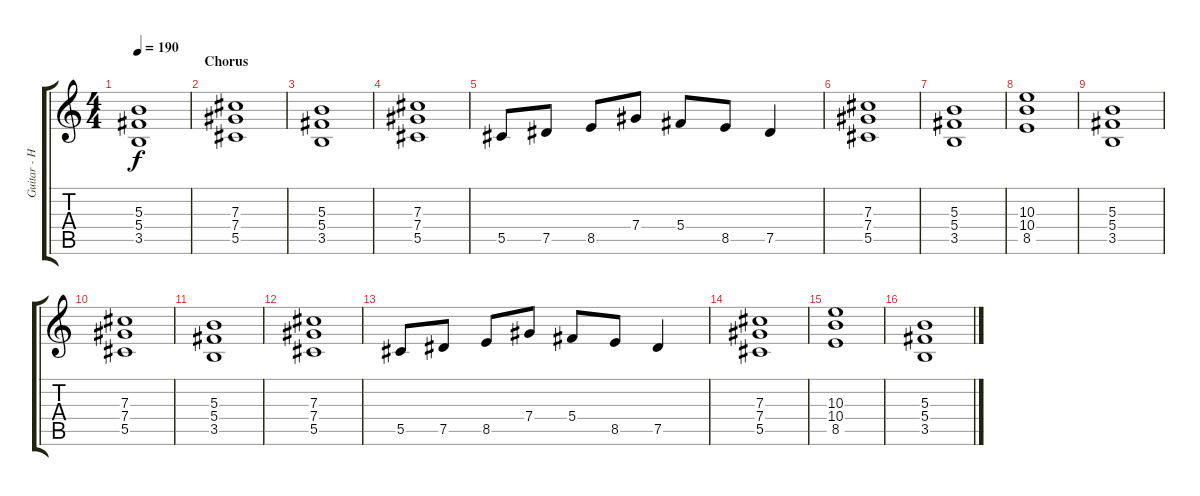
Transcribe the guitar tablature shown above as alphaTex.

\track ("Guitar - Henjo Richter" "Guitar - H") {instrument overdrivenguitar}
\staff {score tabs}
\tuning (Eb4 Bb3 Gb3 Db3 Ab2 Eb2) {hide}
\ts (4 4)
\tempo 190
\clef g2
\ks c
(5.3 5.4 3.5).1{dy f} |
\section ("" "Chorus")
(7.3 7.4 5.5).1 |
(5.3 5.4 3.5).1 |
(7.3 7.4 5.5).1 |
5.5.8 7.5.8 8.5.8 7.4.8 5.4.8 8.5.8 7.5.4 |
(7.3 7.4 5.5).1 |
(5.3 5.4 3.5).1 |
(10.3 10.4 8.5).1 |
(5.3 5.4 3.5).1 |
(7.3 7.4 5.5).1 |
(5.3 5.4 3.5).1 |
(7.3 7.4 5.5).1 |
5.5.8 7.5.8 8.5.8 7.4.8 5.4.8 8.5.8 7.5.4 |
(7.3 7.4 5.5).1 |
(10.3 10.4 8.5).1 |
(5.3 5.4 3.5).1
